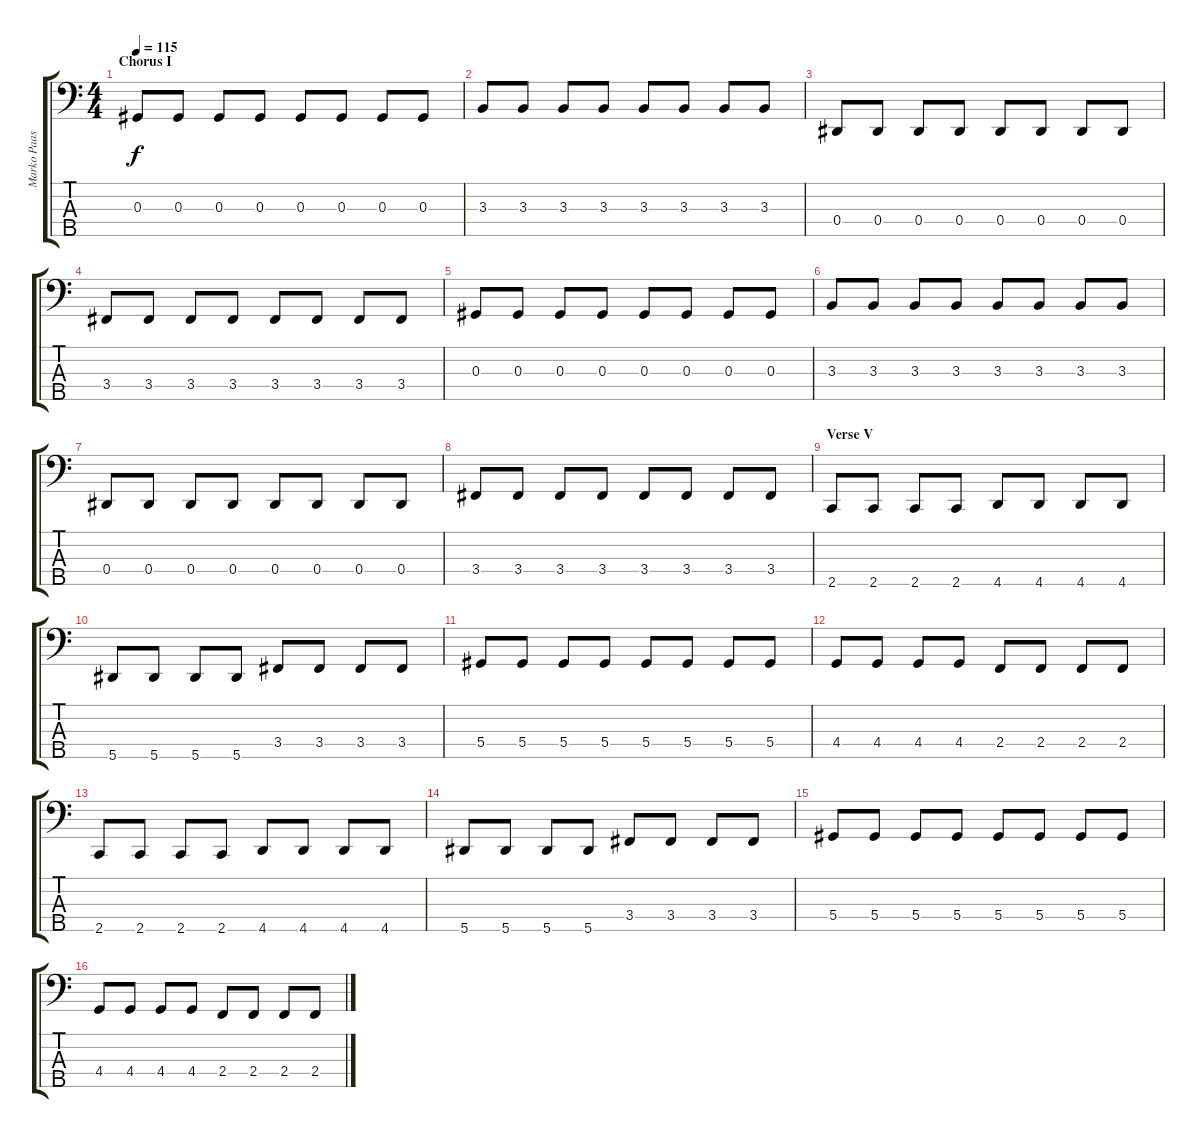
\track ("Marko Paasikoski - Bass" "Marko Paas") {instrument electricbasspick}
\staff {score tabs}
\tuning (Gb2 Db2 Ab1 Eb1 Bb0) {hide}
\ts (4 4)
\section ("" "Chorus I")
\tempo 115
\clef f4
\ks c
0.3.8{dy f} 0.3.8 0.3.8 0.3.8 0.3.8 0.3.8 0.3.8 0.3.8 |
3.3.8 3.3.8 3.3.8 3.3.8 3.3.8 3.3.8 3.3.8 3.3.8 |
0.4.8 0.4.8 0.4.8 0.4.8 0.4.8 0.4.8 0.4.8 0.4.8 |
3.4.8 3.4.8 3.4.8 3.4.8 3.4.8 3.4.8 3.4.8 3.4.8 |
0.3.8 0.3.8 0.3.8 0.3.8 0.3.8 0.3.8 0.3.8 0.3.8 |
3.3.8 3.3.8 3.3.8 3.3.8 3.3.8 3.3.8 3.3.8 3.3.8 |
0.4.8 0.4.8 0.4.8 0.4.8 0.4.8 0.4.8 0.4.8 0.4.8 |
3.4.8 3.4.8 3.4.8 3.4.8 3.4.8 3.4.8 3.4.8 3.4.8 |
\section ("" "Verse V")
2.5.8 2.5.8 2.5.8 2.5.8 4.5.8 4.5.8 4.5.8 4.5.8 |
5.5.8 5.5.8 5.5.8 5.5.8 3.4.8 3.4.8 3.4.8 3.4.8 |
5.4.8 5.4.8 5.4.8 5.4.8 5.4.8 5.4.8 5.4.8 5.4.8 |
4.4.8 4.4.8 4.4.8 4.4.8 2.4.8 2.4.8 2.4.8 2.4.8 |
2.5.8 2.5.8 2.5.8 2.5.8 4.5.8 4.5.8 4.5.8 4.5.8 |
5.5.8 5.5.8 5.5.8 5.5.8 3.4.8 3.4.8 3.4.8 3.4.8 |
5.4.8 5.4.8 5.4.8 5.4.8 5.4.8 5.4.8 5.4.8 5.4.8 |
4.4.8 4.4.8 4.4.8 4.4.8 2.4.8 2.4.8 2.4.8 2.4.8
